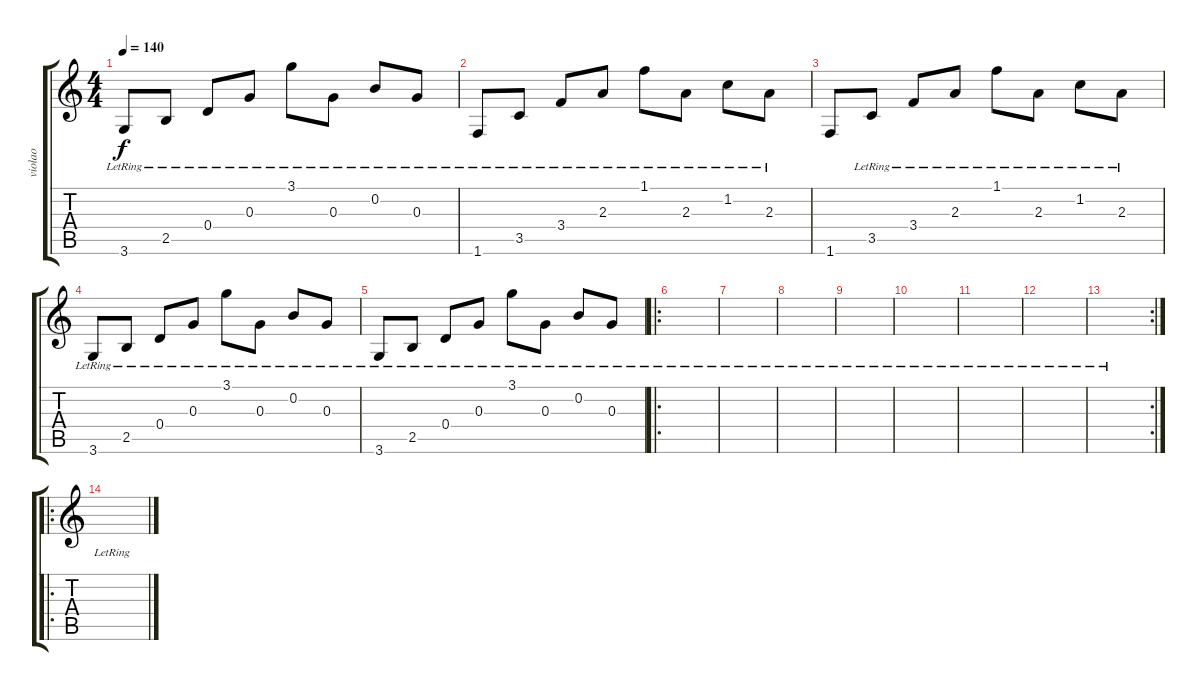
\track ("violao" "violao") {instrument acousticguitarsteel}
\staff {score tabs}
\tuning (E4 B3 G3 D3 A2 E2) {hide}
\ts (4 4)
\tempo 140
\clef g2
\ks c
3.6{lr}.8{dy f} 2.5{lr}.8 0.4{lr}.8 0.3{lr}.8 3.1{lr}.8 0.3{lr}.8 0.2{lr}.8 0.3{lr}.8 |
1.6{lr}.8 3.5{lr}.8 3.4{lr}.8 2.3{lr}.8 1.1{lr}.8 2.3{lr}.8 1.2{lr}.8 2.3{lr}.8 |
1.6.8 3.5{lr}.8 3.4{lr}.8 2.3{lr}.8 1.1{lr}.8 2.3{lr}.8 1.2{lr}.8 2.3{lr}.8 |
3.6{lr}.8 2.5{lr}.8 0.4{lr}.8 0.3{lr}.8 3.1{lr}.8 0.3{lr}.8 0.2{lr}.8 0.3{lr}.8 |
3.6{lr}.8 2.5{lr}.8 0.4{lr}.8 0.3{lr}.8 3.1{lr}.8 0.3{lr}.8 0.2{lr}.8 0.3{lr}.8 |
\ro
|
|
|
|
|
|
|
\rc 2
|
\ro
